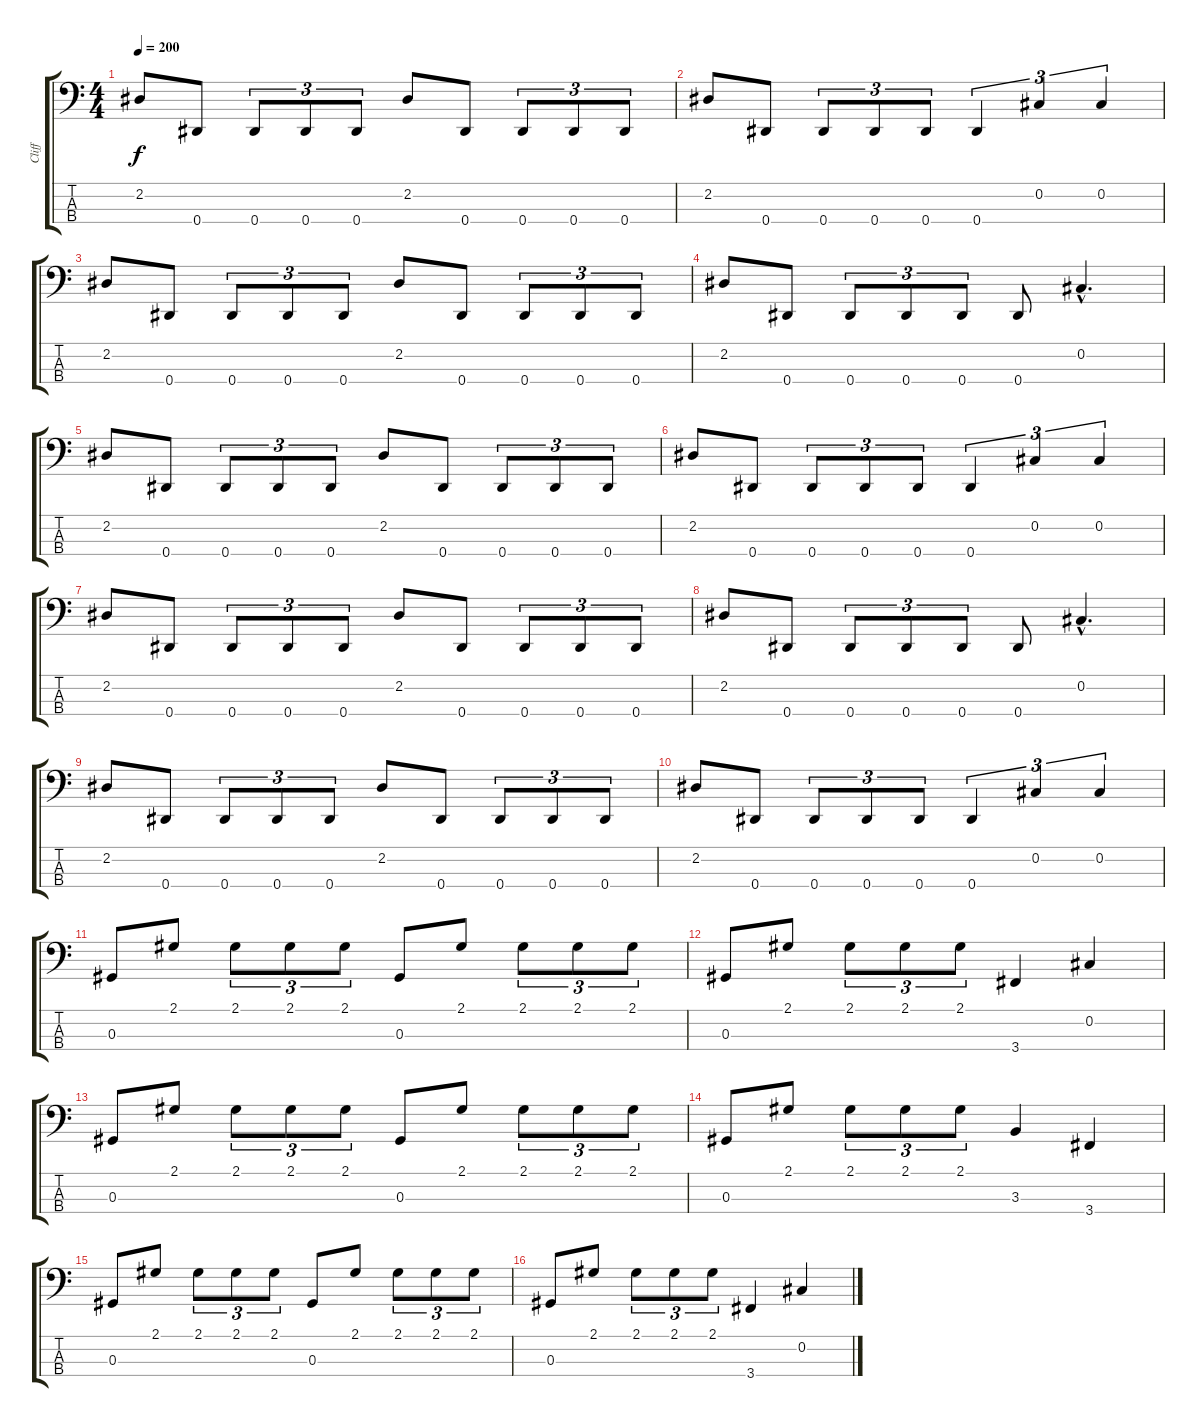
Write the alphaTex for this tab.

\track ("Cliff" "Cliff") {instrument electricbasspick}
\staff {score tabs}
\tuning (Gb2 Db2 Ab1 Eb1) {hide}
\ts (4 4)
\tempo 200
\clef f4
\ks c
2.2.8{dy f} 0.4.8 0.4.8{tu (3 2)} 0.4.8{tu (3 2)} 0.4.8{tu (3 2)} 2.2.8 0.4.8 0.4.8{tu (3 2)} 0.4.8{tu (3 2)} 0.4.8{tu (3 2)} |
2.2.8 0.4.8 0.4.8{tu (3 2)} 0.4.8{tu (3 2)} 0.4.8{tu (3 2)} 0.4.4{tu (3 2)} 0.2.4{tu (3 2)} 0.2.4{tu (3 2)} |
2.2.8 0.4.8 0.4.8{tu (3 2)} 0.4.8{tu (3 2)} 0.4.8{tu (3 2)} 2.2.8 0.4.8 0.4.8{tu (3 2)} 0.4.8{tu (3 2)} 0.4.8{tu (3 2)} |
2.2.8 0.4.8 0.4.8{tu (3 2)} 0.4.8{tu (3 2)} 0.4.8{tu (3 2)} 0.4.8 0.2{hac}.4{d} |
2.2.8 0.4.8 0.4.8{tu (3 2)} 0.4.8{tu (3 2)} 0.4.8{tu (3 2)} 2.2.8 0.4.8 0.4.8{tu (3 2)} 0.4.8{tu (3 2)} 0.4.8{tu (3 2)} |
2.2.8 0.4.8 0.4.8{tu (3 2)} 0.4.8{tu (3 2)} 0.4.8{tu (3 2)} 0.4.4{tu (3 2)} 0.2.4{tu (3 2)} 0.2.4{tu (3 2)} |
2.2.8 0.4.8 0.4.8{tu (3 2)} 0.4.8{tu (3 2)} 0.4.8{tu (3 2)} 2.2.8 0.4.8 0.4.8{tu (3 2)} 0.4.8{tu (3 2)} 0.4.8{tu (3 2)} |
2.2.8 0.4.8 0.4.8{tu (3 2)} 0.4.8{tu (3 2)} 0.4.8{tu (3 2)} 0.4.8 0.2{hac}.4{d} |
2.2.8 0.4.8 0.4.8{tu (3 2)} 0.4.8{tu (3 2)} 0.4.8{tu (3 2)} 2.2.8 0.4.8 0.4.8{tu (3 2)} 0.4.8{tu (3 2)} 0.4.8{tu (3 2)} |
2.2.8 0.4.8 0.4.8{tu (3 2)} 0.4.8{tu (3 2)} 0.4.8{tu (3 2)} 0.4.4{tu (3 2)} 0.2.4{tu (3 2)} 0.2.4{tu (3 2)} |
0.3.8 2.1.8 2.1.8{tu (3 2)} 2.1.8{tu (3 2)} 2.1.8{tu (3 2)} 0.3.8 2.1.8 2.1.8{tu (3 2)} 2.1.8{tu (3 2)} 2.1.8{tu (3 2)} |
0.3.8 2.1.8 2.1.8{tu (3 2)} 2.1.8{tu (3 2)} 2.1.8{tu (3 2)} 3.4.4 0.2.4 |
0.3.8 2.1.8 2.1.8{tu (3 2)} 2.1.8{tu (3 2)} 2.1.8{tu (3 2)} 0.3.8 2.1.8 2.1.8{tu (3 2)} 2.1.8{tu (3 2)} 2.1.8{tu (3 2)} |
0.3.8 2.1.8 2.1.8{tu (3 2)} 2.1.8{tu (3 2)} 2.1.8{tu (3 2)} 3.3.4 3.4.4 |
0.3.8 2.1.8 2.1.8{tu (3 2)} 2.1.8{tu (3 2)} 2.1.8{tu (3 2)} 0.3.8 2.1.8 2.1.8{tu (3 2)} 2.1.8{tu (3 2)} 2.1.8{tu (3 2)} |
0.3.8 2.1.8 2.1.8{tu (3 2)} 2.1.8{tu (3 2)} 2.1.8{tu (3 2)} 3.4.4 0.2.4
